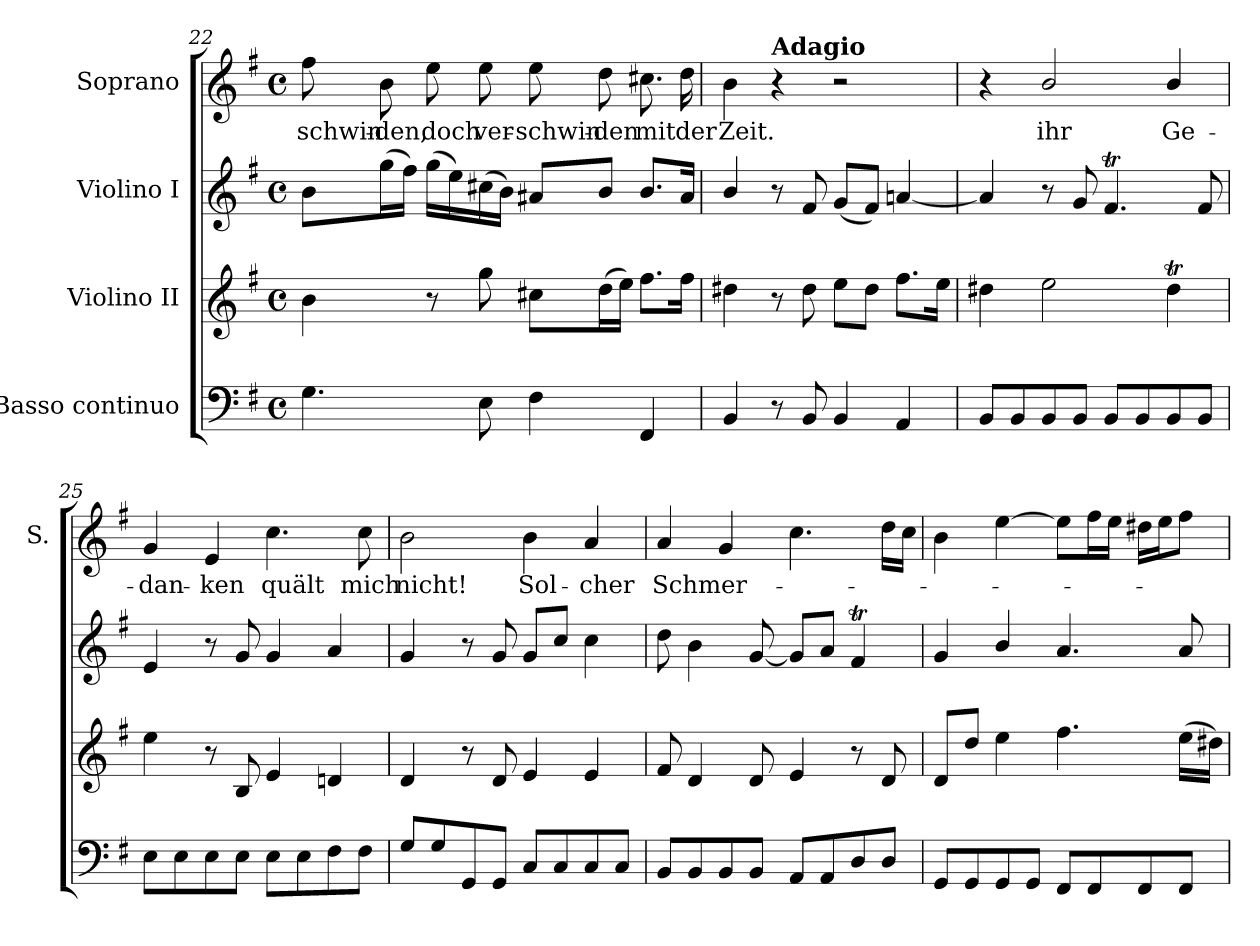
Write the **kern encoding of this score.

**kern	**kern	**kern	**kern	**text
*part4	*part3	*part2	*part1	*part1
*staff4	*staff3	*staff2	*staff1	*staff1
*I"Basso continuo	*I"Violino II	*I"Violino I	*I"Soprano	*
*	*	*	*I'S.	*
*clefF4	*clefG2	*clefG2	*clefG2	*
*k[f#]	*k[f#]	*k[f#]	*k[f#]	*
*G:	*G:	*G:	*G:	*
*M4/4	*M4/4	*M4/4	*M4/4	*
*met(c)	*met(c)	*met(c)	*met(c)	*
=22	=22	=22	=22	=22
!	!	!	!	!LO:LY:b
4.G\	4b\	8b\L	8ff#\	-schwin-
!	!	!	!	!LO:LY:b
.	.	(16gg\L	8b\	den,
.	.	16ff#\JJ)	.	.
!	!	!	!	!LO:LY:b
.	8r	(16gg\LL	8ee\	doch
.	.	16ee\)	.	.
!	!	!	!	!LO:LY:b
8E\	8gg\	(16cc#X\	8ee\	ver-
.	.	16b\JJ)	.	.
!	!	!	!	!LO:LY:b
4F#\	8cc#X\L	8a#X/L	8ee\	-schwin-
!	!	!	!	!LO:LY:b
.	(16dd\L	8b/J	8dd\	-den
.	16ee\JJ)	.	.	.
!	!	!	!	!LO:LY:b
4FF#/	8.ff#\L	8.b/L	8.cc#X\	mit
!	!	!	!	!LO:LY:b
.	16ff#\Jk	16a#/Jk	16dd\	der
!!LO:PB:g=z
=23	=23	=23	=23	=23
!	!	!	!	!LO:LY:b
4BB/	4dd#X\	4b/	4b\	Zeit.
!	!	!	!LO:TX:a:B:t=Adagio	!
8r	8r	8r	4r	.
8BB/	8dd#\	8f#/	.	.
4BB/	8ee\L	(8g/L	2r	.
.	8dd#\J	8f#/J)	.	.
4AA/	8.ff#\L	[<4an/	.	.
.	16ee\Jk	.	.	.
=24	=24	=24	=24	=24
8BB/L	4dd#X\	4a/]	4r	.
8BB/	.	.	.	.
!	!	!	!	!LO:LY:b
8BB/	2ee\	8r	2b/	ihr
8BB/J	.	8g/	.	.
8BB/L	.	4.f#t/	.	.
8BB/	.	.	.	.
!	!	!	!	!LO:LY:b
8BB/	4dd#t\	.	4b/	Ge-
8BB/J	.	8f#/	.	.
=25	=25	=25	=25	=25
!	!	!	!	!LO:LY:b
8E\L	4ee\	4e/	4g/	-dan-
8E\	.	.	.	.
!	!	!	!	!LO:LY:b
8E\	8r	8r	4e/	-ken
8E\J	8B/	8g/	.	.
!	!	!	!	!LO:LY:b
8E\L	4e/	4g/	4.cc\	quält
8E\	.	.	.	.
8F#\	4dn/	4a/	.	.
!	!	!	!	!LO:LY:b
8F#\J	.	.	8cc\	mich
=26	=26	=26	=26	=26
!	!	!	!	!LO:LY:b
8G/L	4d/	4g/	2b\	nicht!
8G/	.	.	.	.
8GG/	8r	8r	.	.
8GG/J	8d/	8g/	.	.
!	!	!	!	!LO:LY:b
8C/L	4e/	8g/L	4b\	Sol-
8C/	.	8cc/J	.	.
!	!	!	!	!LO:LY:b
8C/	4e/	4cc\	4a/	-cher
8C/J	.	.	.	.
!!LO:LB:g=z
=27	=27	=27	=27	=27
!	!	!	!	!LO:LY:b
8BB/L	8f#/	8dd\	4a/	Schmer-
8BB/	4d/	4b\	.	.
8BB/	.	.	4g/	.
8BB/J	8d/	[<8g/	.	.
8AA/L	4e/	8g/L]	4.cc\	.
8AA/	.	8a/J	.	.
8D/	8r	4f#t/	.	.
8D/J	8d/	.	16dd\LL	.
.	.	.	16cc\JJ	.
=28	=28	=28	=28	=28
8GG/L	8d/L	4g/	4b\	.
8GG/	8dd/J	.	.	.
8GG/	4ee\	4b/	[>4ee\	.
8GG/J	.	.	.	.
8FF#/L	4.ff#\	4.a/	8ee\L]	.
8FF#/	.	.	16ff#\L	.
.	.	.	16ee\JJ	.
8FF#/	.	.	16dd#X\LL	.
.	.	.	16ee\J	.
8FF#/J	(16ee\LL	8a/	8ff#\J	.
.	16dd#X\JJ)	.	.	.
=	=	=	=	=
*-	*-	*-	*-	*-
